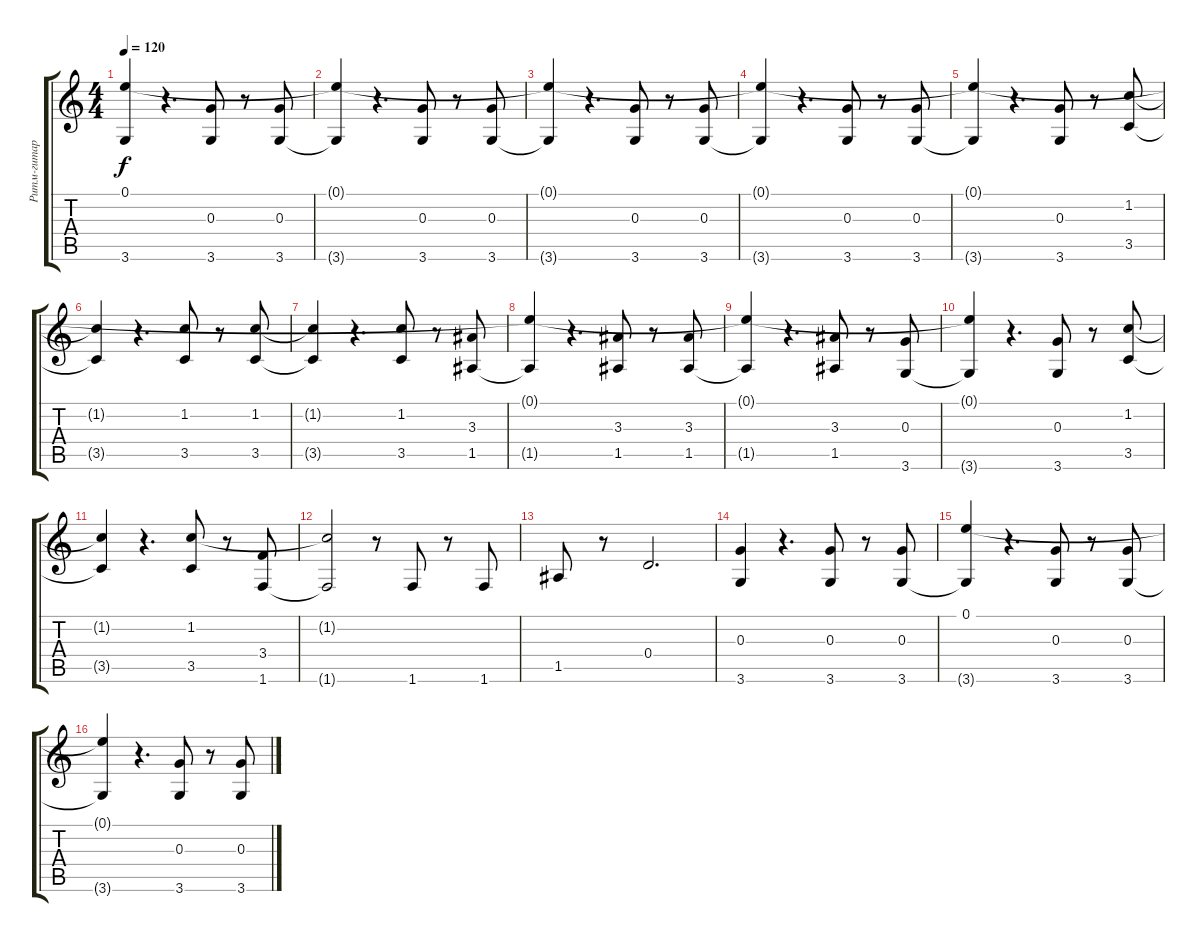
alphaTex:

\track ("Ритм-гитара" "Ритм-гитар") {instrument electricguitarclean}
\staff {score tabs}
\tuning (E4 B3 G3 D3 A2 E2) {hide}
\ts (4 4)
\tempo 120
\clef g2
\ks c
(0.1{t} 3.6{t}).4{dy f} r.4{d} (0.3 3.6).8 r.8 (0.3 3.6).8 |
(0.1{t} 3.6{t}).4 r.4{d} (0.3 3.6).8 r.8 (0.3 3.6).8 |
(0.1{t} 3.6{t}).4 r.4{d} (0.3 3.6).8 r.8 (0.3 3.6).8 |
(0.1{t} 3.6{t}).4 r.4{d} (0.3 3.6).8 r.8 (0.3 3.6).8 |
(0.1{t} 3.6{t}).4 r.4{d} (0.3 3.6).8 r.8 (1.2 3.5).8 |
(1.2{t} 3.5{t}).4 r.4{d} (1.2 3.5).8 r.8 (1.2 3.5).8 |
(1.2{t} 3.5{t}).4 r.4{d} (1.2 3.5).8 r.8 (3.3 1.5).8 |
(0.1{t} 1.5{t}).4 r.4{d} (3.3 1.5).8 r.8 (3.3 1.5).8 |
(0.1{t} 1.5{t}).4 r.4{d} (3.3 1.5).8 r.8 (0.3 3.6).8 |
(0.1{t} 3.6{t}).4 r.4{d} (0.3 3.6).8 r.8 (1.2 3.5).8 |
(1.2{t} 3.5{t}).4 r.4{d} (1.2 3.5).8 r.8 (3.4 1.6).8 |
(1.2{t} 1.6{t}).2 r.8 1.6.8 r.8 1.6.8 |
1.5.8 r.8 0.4.2{d} |
(0.3 3.6).4 r.4{d} (0.3 3.6).8 r.8 (0.3 3.6).8 |
(0.1 3.6{t}).4 r.4{d} (0.3 3.6).8 r.8 (0.3 3.6).8 |
(0.1{t} 3.6{t}).4 r.4{d} (0.3 3.6).8 r.8 (0.3 3.6).8
